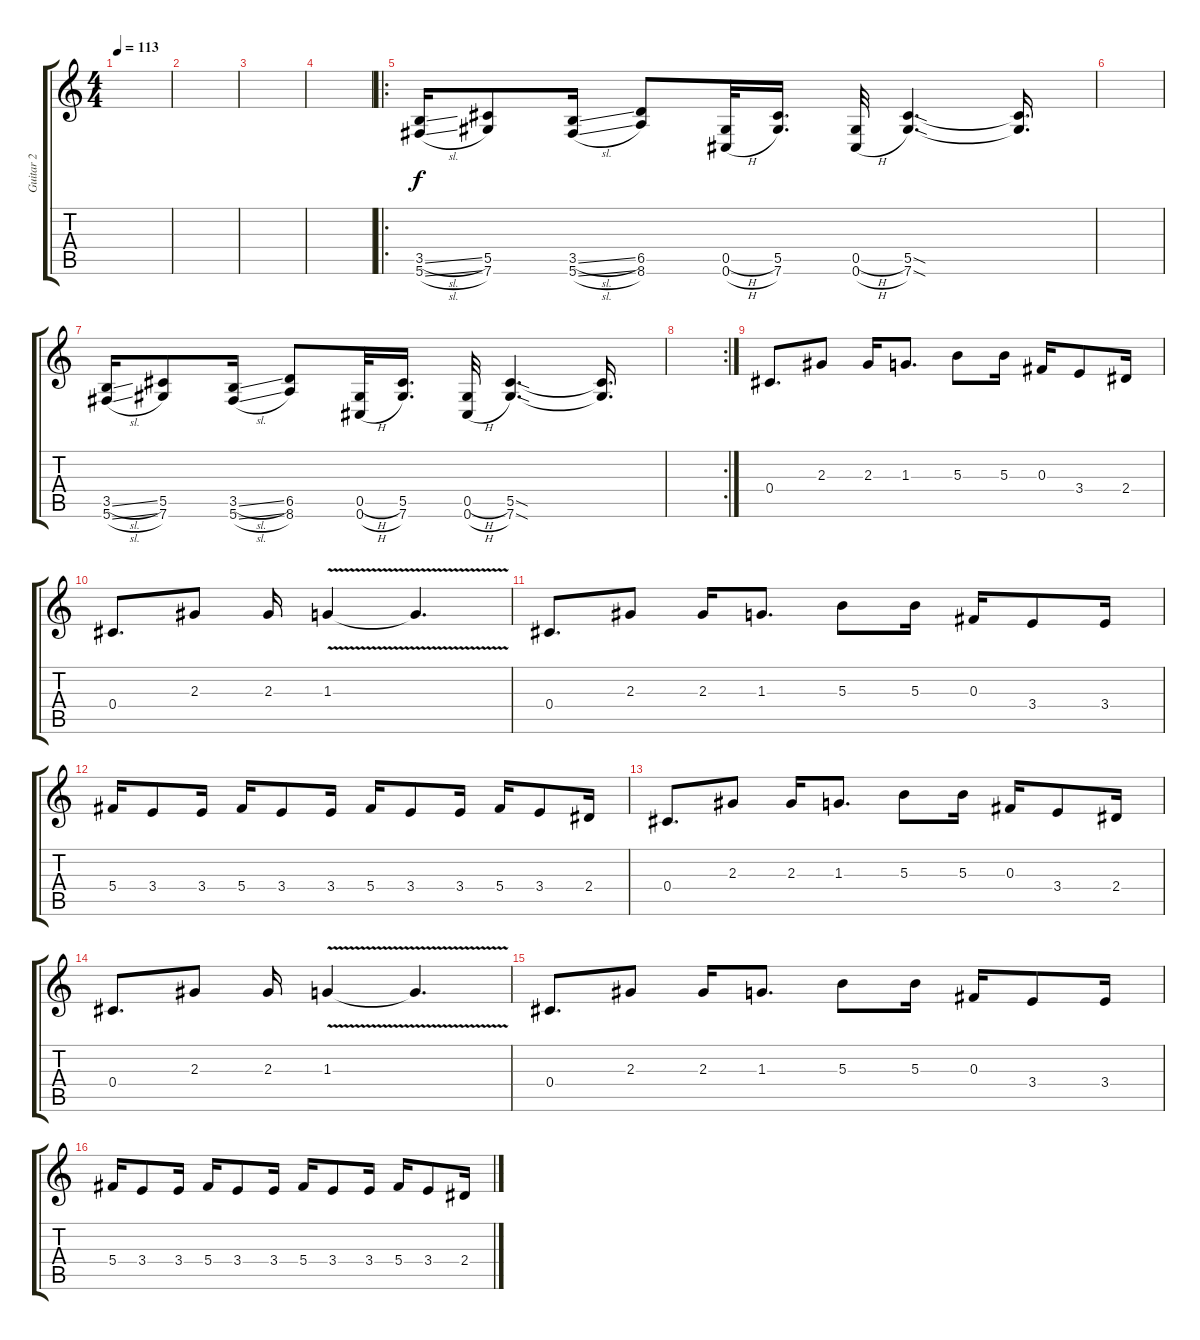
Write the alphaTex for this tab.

\track ("Guitar 2" "Guitar 2") {instrument distortionguitar}
\staff {score tabs}
\tuning (Eb4 Bb3 Gb3 Db3 Ab2 Db2) {hide}
\ts (4 4)
\tempo 113
\clef g2
\ks c
|
|
|
|
\ro
(3.5{sl} 5.6{sl}).16 (5.5 7.6).8 (3.5{sl} 5.6{sl}).16 (6.5 8.6).8 (0.5{h} 0.6{h}).32 (5.5 7.6).16{d} (0.5{h} 0.6{h}).32 (5.5{sod} 7.6{sod}).4{d} (5.5{t} 7.6{t}).16{d} |
|
(3.5{sl} 5.6{sl}).16 (5.5 7.6).8 (3.5{sl} 5.6{sl}).16 (6.5 8.6).8 (0.5{h} 0.6{h}).32 (5.5 7.6).16{d} (0.5{h} 0.6{h}).32 (5.5{sod} 7.6{sod}).4{d} (5.5{t} 7.6{t}).16{d} |
\rc 2
|
0.4.8{d} 2.3.8 2.3.16 1.3.8{d} 5.3.8 5.3.16 0.3.16 3.4.8 2.4.16 |
0.4.8{d} 2.3.8 2.3.16 1.3{v}.4 1.3{t}.4{d} |
0.4.8{d} 2.3.8 2.3.16 1.3.8{d} 5.3.8 5.3.16 0.3.16 3.4.8 3.4.16 |
5.4.16 3.4.8 3.4.16 5.4.16 3.4.8 3.4.16 5.4.16 3.4.8 3.4.16 5.4.16 3.4.8 2.4.16 |
0.4.8{d} 2.3.8 2.3.16 1.3.8{d} 5.3.8 5.3.16 0.3.16 3.4.8 2.4.16 |
0.4.8{d} 2.3.8 2.3.16 1.3{v}.4 1.3{t}.4{d} |
0.4.8{d} 2.3.8 2.3.16 1.3.8{d} 5.3.8 5.3.16 0.3.16 3.4.8 3.4.16 |
5.4.16 3.4.8 3.4.16 5.4.16 3.4.8 3.4.16 5.4.16 3.4.8 3.4.16 5.4.16 3.4.8 2.4.16
